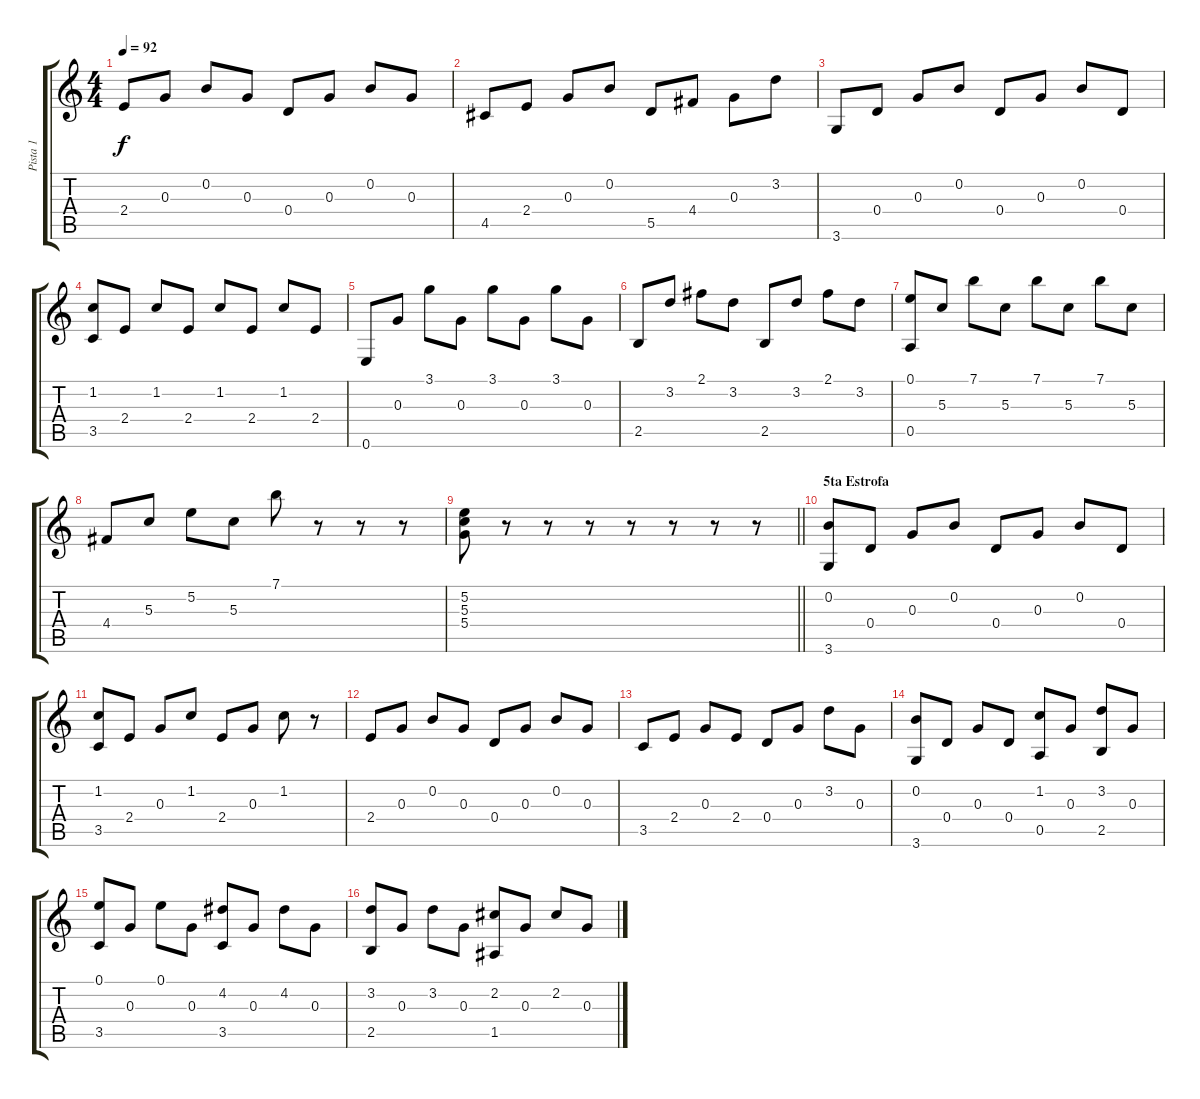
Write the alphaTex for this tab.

\track ("Pista 1" "Pista 1") {instrument acousticguitarsteel}
\staff {score tabs}
\tuning (E4 B3 G3 D3 A2 E2) {hide}
\ts (4 4)
\tempo 92
\clef g2
\ks c
2.4.8{dy f} 0.3.8 0.2.8 0.3.8 0.4.8 0.3.8 0.2.8 0.3.8 |
4.5.8 2.4.8 0.3.8 0.2.8 5.5.8 4.4.8 0.3.8 3.2.8 |
3.6.8 0.4.8 0.3.8 0.2.8 0.4.8 0.3.8 0.2.8 0.4.8 |
(1.2 3.5).8 2.4.8 1.2.8 2.4.8 1.2.8 2.4.8 1.2.8 2.4.8 |
0.6.8 0.3.8 3.1.8 0.3.8 3.1.8 0.3.8 3.1.8 0.3.8 |
2.5.8 3.2.8 2.1.8 3.2.8 2.5.8 3.2.8 2.1.8 3.2.8 |
(0.1 0.5).8 5.3.8 7.1.8 5.3.8 7.1.8 5.3.8 7.1.8 5.3.8 |
4.4.8 5.3.8 5.2.8 5.3.8 7.1.8 r.8 r.8 r.8 |
\barLineRight lightlight
(5.2 5.3 5.4).8 r.8 r.8 r.8 r.8 r.8 r.8 r.8 |
\section ("" "5ta Estrofa")
(0.2 3.6).8 0.4.8 0.3.8 0.2.8 0.4.8 0.3.8 0.2.8 0.4.8 |
(1.2 3.5).8 2.4.8 0.3.8 1.2.8 2.4.8 0.3.8 1.2.8 r.8 |
2.4.8 0.3.8 0.2.8 0.3.8 0.4.8 0.3.8 0.2.8 0.3.8 |
3.5.8 2.4.8 0.3.8 2.4.8 0.4.8 0.3.8 3.2.8 0.3.8 |
(0.2 3.6).8 0.4.8 0.3.8 0.4.8 (1.2 0.5).8 0.3.8 (3.2 2.5).8 0.3.8 |
(0.1 3.5).8 0.3.8 0.1.8 0.3.8 (4.2 3.5).8 0.3.8 4.2.8 0.3.8 |
(3.2 2.5).8 0.3.8 3.2.8 0.3.8 (2.2 1.5).8 0.3.8 2.2.8 0.3.8
